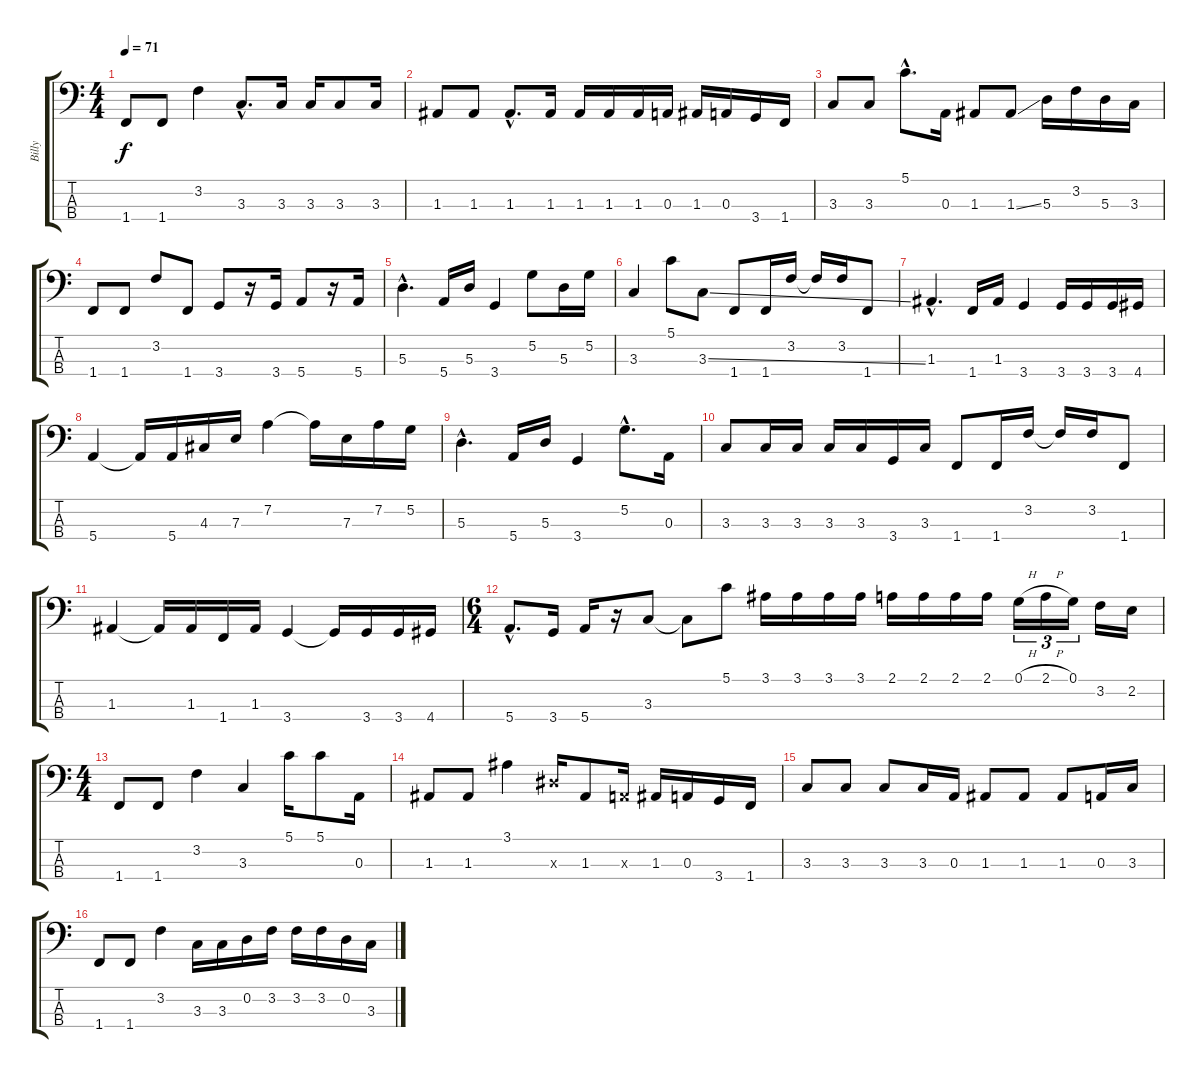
\track ("Billy" "Billy") {instrument electricbassfinger}
\staff {score tabs}
\tuning (G2 D2 A1 E1) {hide}
\ts (4 4)
\tempo 71
\clef f4
\ks c
1.4.8{dy f} 1.4.8 3.2.4 3.3{hac}.8{d} 3.3.16 3.3.16 3.3.8 3.3.16 |
1.3.8 1.3.8 1.3{hac}.8{d} 1.3.16 1.3.16 1.3.16 1.3.16 0.3.16 1.3.16 0.3.16 3.4.16 1.4.16 |
3.3.8 3.3.8 5.1{hac}.8{d} 0.3.16 1.3.8 1.3{ss}.8 5.3.16 3.2.16 5.3.16 3.3.16 |
1.4.8 1.4.8 3.2.8 1.4.8 3.4.8 r.16 3.4.16 5.4.8 r.16 5.4.16 |
5.3{hac}.4{d} 5.4.16 5.3.16 3.4.4 5.2.8 5.3.16 5.2.16 |
3.3.4 5.1.8 3.3{ss}.8 1.4.8 1.4.16 3.2.16 3.2{t}.16 3.2.16 1.4.8 |
1.3{hac}.4{d} 1.4.16 1.3.16 3.4.4 3.4.16 3.4.16 3.4.16 4.4.16 |
5.4.4 5.4{t}.16 5.4.16 4.3.16 7.3.16 7.2.4 7.2{t}.16 7.3.16 7.2.16 5.2.16 |
5.3{hac}.4{d} 5.4.16 5.3.16 3.4.4 5.2{hac}.8{d} 0.3.16 |
3.3.8 3.3.16 3.3.16 3.3.16 3.3.16 3.4.16 3.3.16 1.4.8 1.4.16 3.2.16 3.2{t}.16 3.2.16 1.4.8 |
1.3.4 1.3{t}.16 1.3.16 1.4.16 1.3.16 3.4.4 3.4{t}.16 3.4.16 3.4.16 4.4.16 |
\ts (6 4)
5.4{hac}.8{d} 3.4.16 5.4.16 r.16 3.3.8 3.3{t}.8 5.1.8 3.1.16 3.1.16 3.1.16 3.1.16 2.1.16 2.1.16 2.1.16 2.1.16 0.1{h}.16{tu (3 2)} 2.1{h}.16{tu (3 2)} 0.1.16{tu (3 2)} 3.2.16 2.2.16 |
\ts (4 4)
1.4.8 1.4.8 3.2.4 3.3.4 5.1.16 5.1.8 0.3.16 |
1.3.8 1.3.8 3.1.4 6.3{x}.16 1.3.8 0.3{x}.16 1.3.16 0.3.16 3.4.16 1.4.16 |
3.3.8 3.3.8 3.3.8 3.3.16 0.3.16 1.3.8 1.3.8 1.3.8 0.3.16 3.3.16 |
1.4.8 1.4.8 3.2.4 3.3.16 3.3.16 0.2.16 3.2.16 3.2.16 3.2.16 0.2.16 3.3.16
